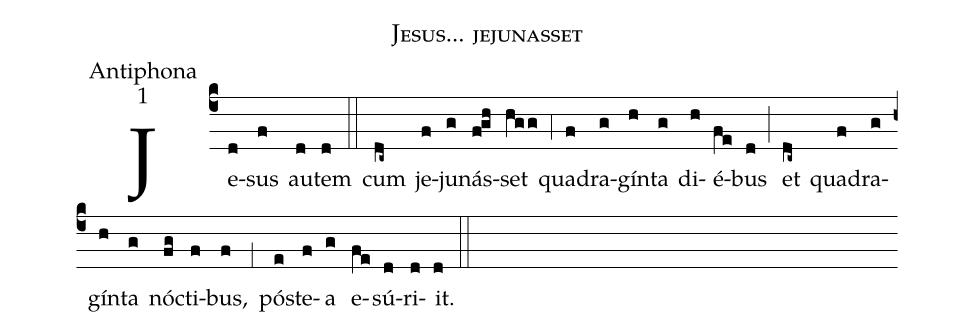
name:Jesus... jejunasset;
office-part:Antiphona;
mode:1;
%%
(c4) Je(d)sus(f) au(d)tem(d) (::)
cum(dc~) je(f)ju(g)nás(f!gh)set(hgg) (,4) qua(f)dra(g)gín(h)ta(g) di(h)é(fe)bus(d) (;) et(dc~) qua(f)dra(g)gín(h)ta(g) nó(fg)cti(f)bus,(f) (,1) pó(e)ste(f)a(g) e(fe)sú(d)ri(d)it.(d) (::)
